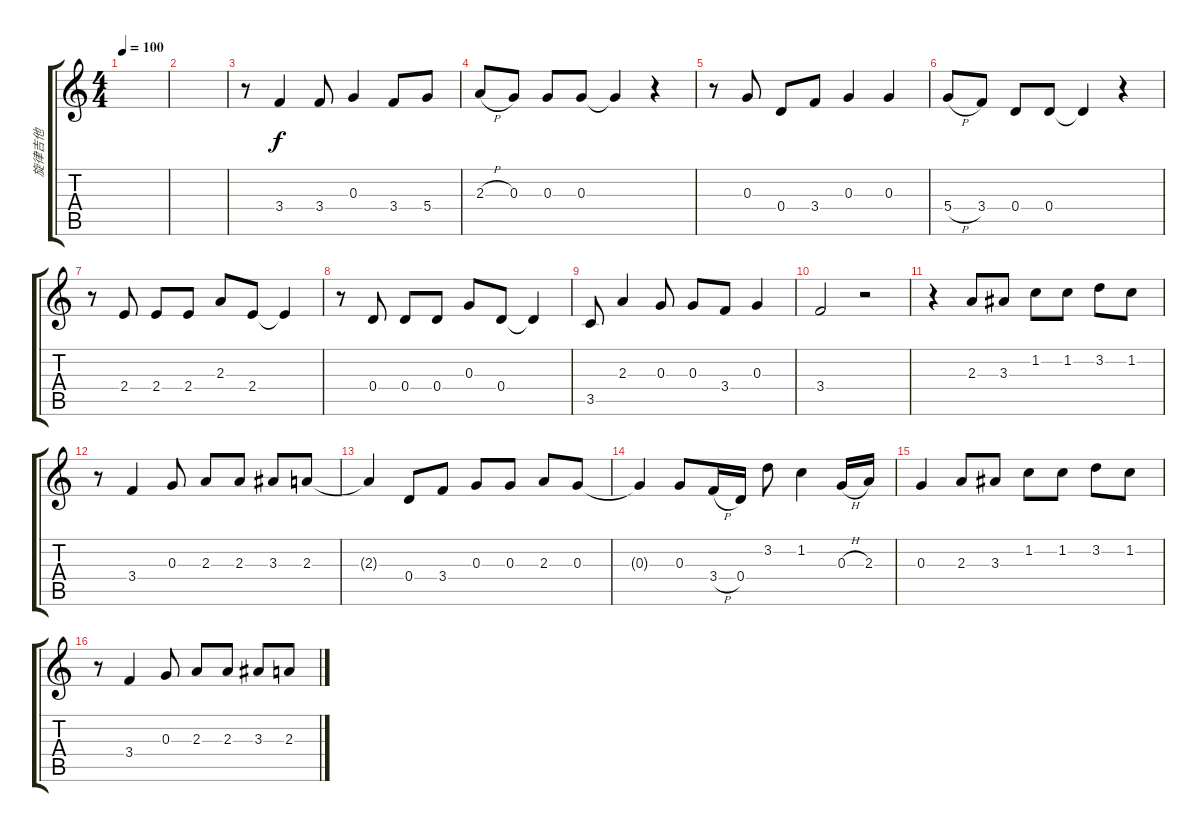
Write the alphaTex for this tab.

\track ("旋律吉他" "旋律吉他") {instrument distortionguitar}
\staff {score tabs}
\tuning (E4 B3 G3 D3 A2 E2) {hide}
\ts (4 4)
\tempo 100
\clef g2
\ks c
|
|
r.8 3.4.4 3.4.8 0.3.4 3.4.8 5.4.8 |
2.3{h}.8 0.3.8 0.3.8 0.3.8 0.3{t}.4 r.4 |
r.8 0.3.8 0.4.8 3.4.8 0.3.4 0.3.4 |
5.4{h}.8 3.4.8 0.4.8 0.4.8 0.4{t}.4 r.4 |
r.8 2.4.8 2.4.8 2.4.8 2.3.8 2.4.8 2.4{t}.4 |
r.8 0.4.8 0.4.8 0.4.8 0.3.8 0.4.8 0.4{t}.4 |
3.5.8 2.3.4 0.3.8 0.3.8 3.4.8 0.3.4 |
3.4.2 r.2 |
r.4 2.3.8 3.3.8 1.2.8 1.2.8 3.2.8 1.2.8 |
r.8 3.4.4 0.3.8 2.3.8 2.3.8 3.3.8 2.3.8 |
2.3{t}.4 0.4.8 3.4.8 0.3.8 0.3.8 2.3.8 0.3.8 |
0.3{t}.4 0.3.8 3.4{h}.16 0.4.16 3.2.8 1.2.4 0.3{h}.16 2.3.16 |
0.3.4 2.3.8 3.3.8 1.2.8 1.2.8 3.2.8 1.2.8 |
r.8 3.4.4 0.3.8 2.3.8 2.3.8 3.3.8 2.3.8
